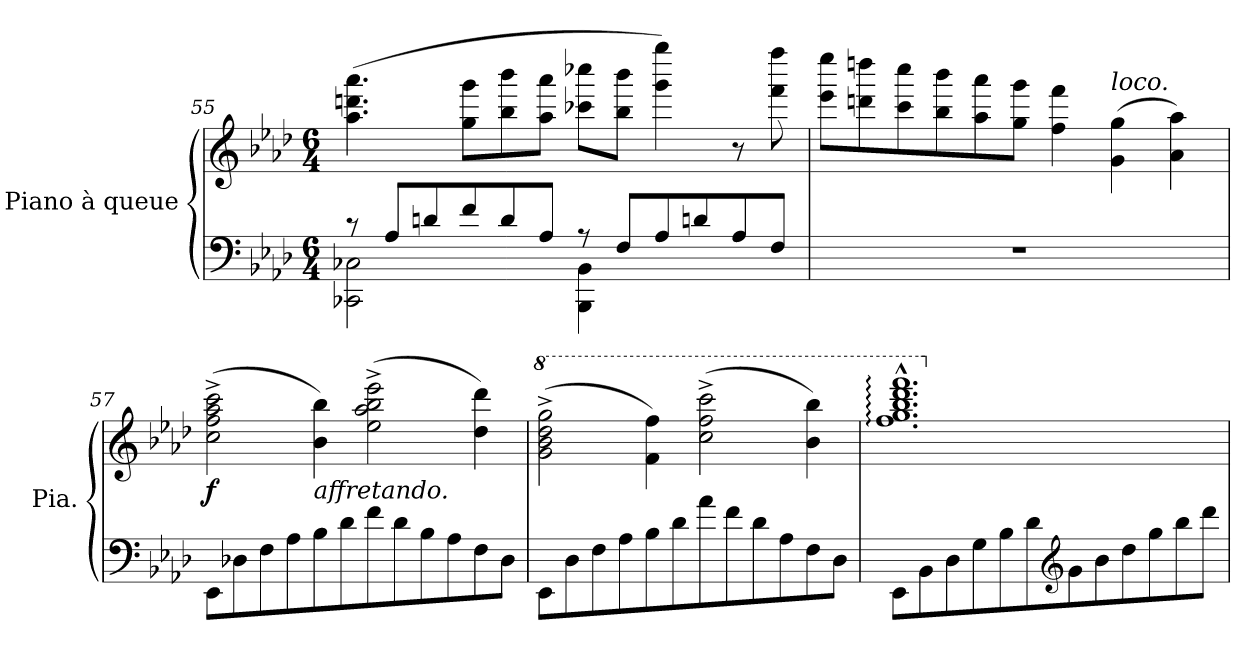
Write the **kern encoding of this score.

**kern	**kern	**dynam
*part1	*part1	*part1
*staff2	*staff1	*staff1/2
*I"Piano à queue	*	*
*I'Pia.	*	*
*clefF4	*clefG2	*
*k[b-e-a-d-]	*k[b-e-a-d-]	*
*M6/4	*M6/4	*
=55	=55	=55
*^	*	*
8r	2CC-X\ 2C-X\	(4.aa-\ 4.dddn\ 4.aaa-\	.
8A-/L	.	.	.
8dn/	.	.	.
8f/	.	8gg\ 8ggg\L	.
8d/	4ryy	8bb-\ 8bbb-\	.
8A-/J	.	8aa-\ 8aaa-\J	.
8r	4BBB-\ 4BB-\	8ccc-X\ 8cccc-X\L	.
8F/L	.	8bb-\ 8bbb-\J	.
8A-/	2ryy	4ggg\ 4gggg\)	.
8dn/	.	.	.
8A-/	.	8r	.
8F/J	.	8fff\ 8ffff\	.
*v	*v	*	*
=56	=56	=56
1.r	8eee-\ 8eeee-\L	.
.	8dddn\ 8ddddn\	.
.	8ccc\ 8cccc\	.
.	8bb-\ 8bbb-\	.
.	8aa-\ 8aaa-\	.
.	8gg\ 8ggg\J	.
.	4ff\ 4fff\	.
!	!LO:TX:a:i:t=loco.	!
.	(4g\ 4gg\	.
.	4a-\ 4aa-\)	.
!!LO:PB:g=z
=57	=57	=57
!	!	!LO:DY:b
8EE-\L	(2cc\^ 2ff\^ 2aa-\^ 2ccc\^	f
8D-X\	.	.
8F\	.	.
8A-\	.	.
!LO:TX:a:i:t=affretando.	!	!
8B-\	4b-\ 4bb-\)	.
8d-\	.	.
*	*MM190	*
8f\	(2ee-\^ 2aa-\^ 2bb-\^ 2eee-\^	.
8d-\	.	.
8B-\	.	.
8A-\	.	.
8F\	4dd-\ 4ddd-\)	.
8D-\J	.	.
=58	=58	=58
*	*8va	*
8EE-\L	(2gg\^ 2bb-\^ 2ddd-\^ 2ggg\^	.
8D-\	.	.
8F\	.	.
8A-\	.	.
8B-\	4ff\ 4fff\)	.
8d-\	.	.
8a-\	(2ccc\^ 2fff\^ 2cccc\^	.
8f\	.	.
8d-\	.	.
8A-\	.	.
8F\	4bb-\ 4bbb-\)	.
8D-\J	.	.
=59	=59	=59
8EE-\L	1.fff:^^ 1.ggg:^^ 1.bbb-:^^ 1.dddd-:^^ 1.ffff:^^	.
8BB-\	.	.
8D-\	.	.
8G\	.	.
8B-\	.	.
8d-\	.	.
*clefG2	*	*
8g\	.	.
8b-\	.	.
8dd-\	.	.
8gg\	.	.
8bb-\	.	.
8ddd-\J	.	.
*	*X8va	*
=	=	=
*-	*-	*-
